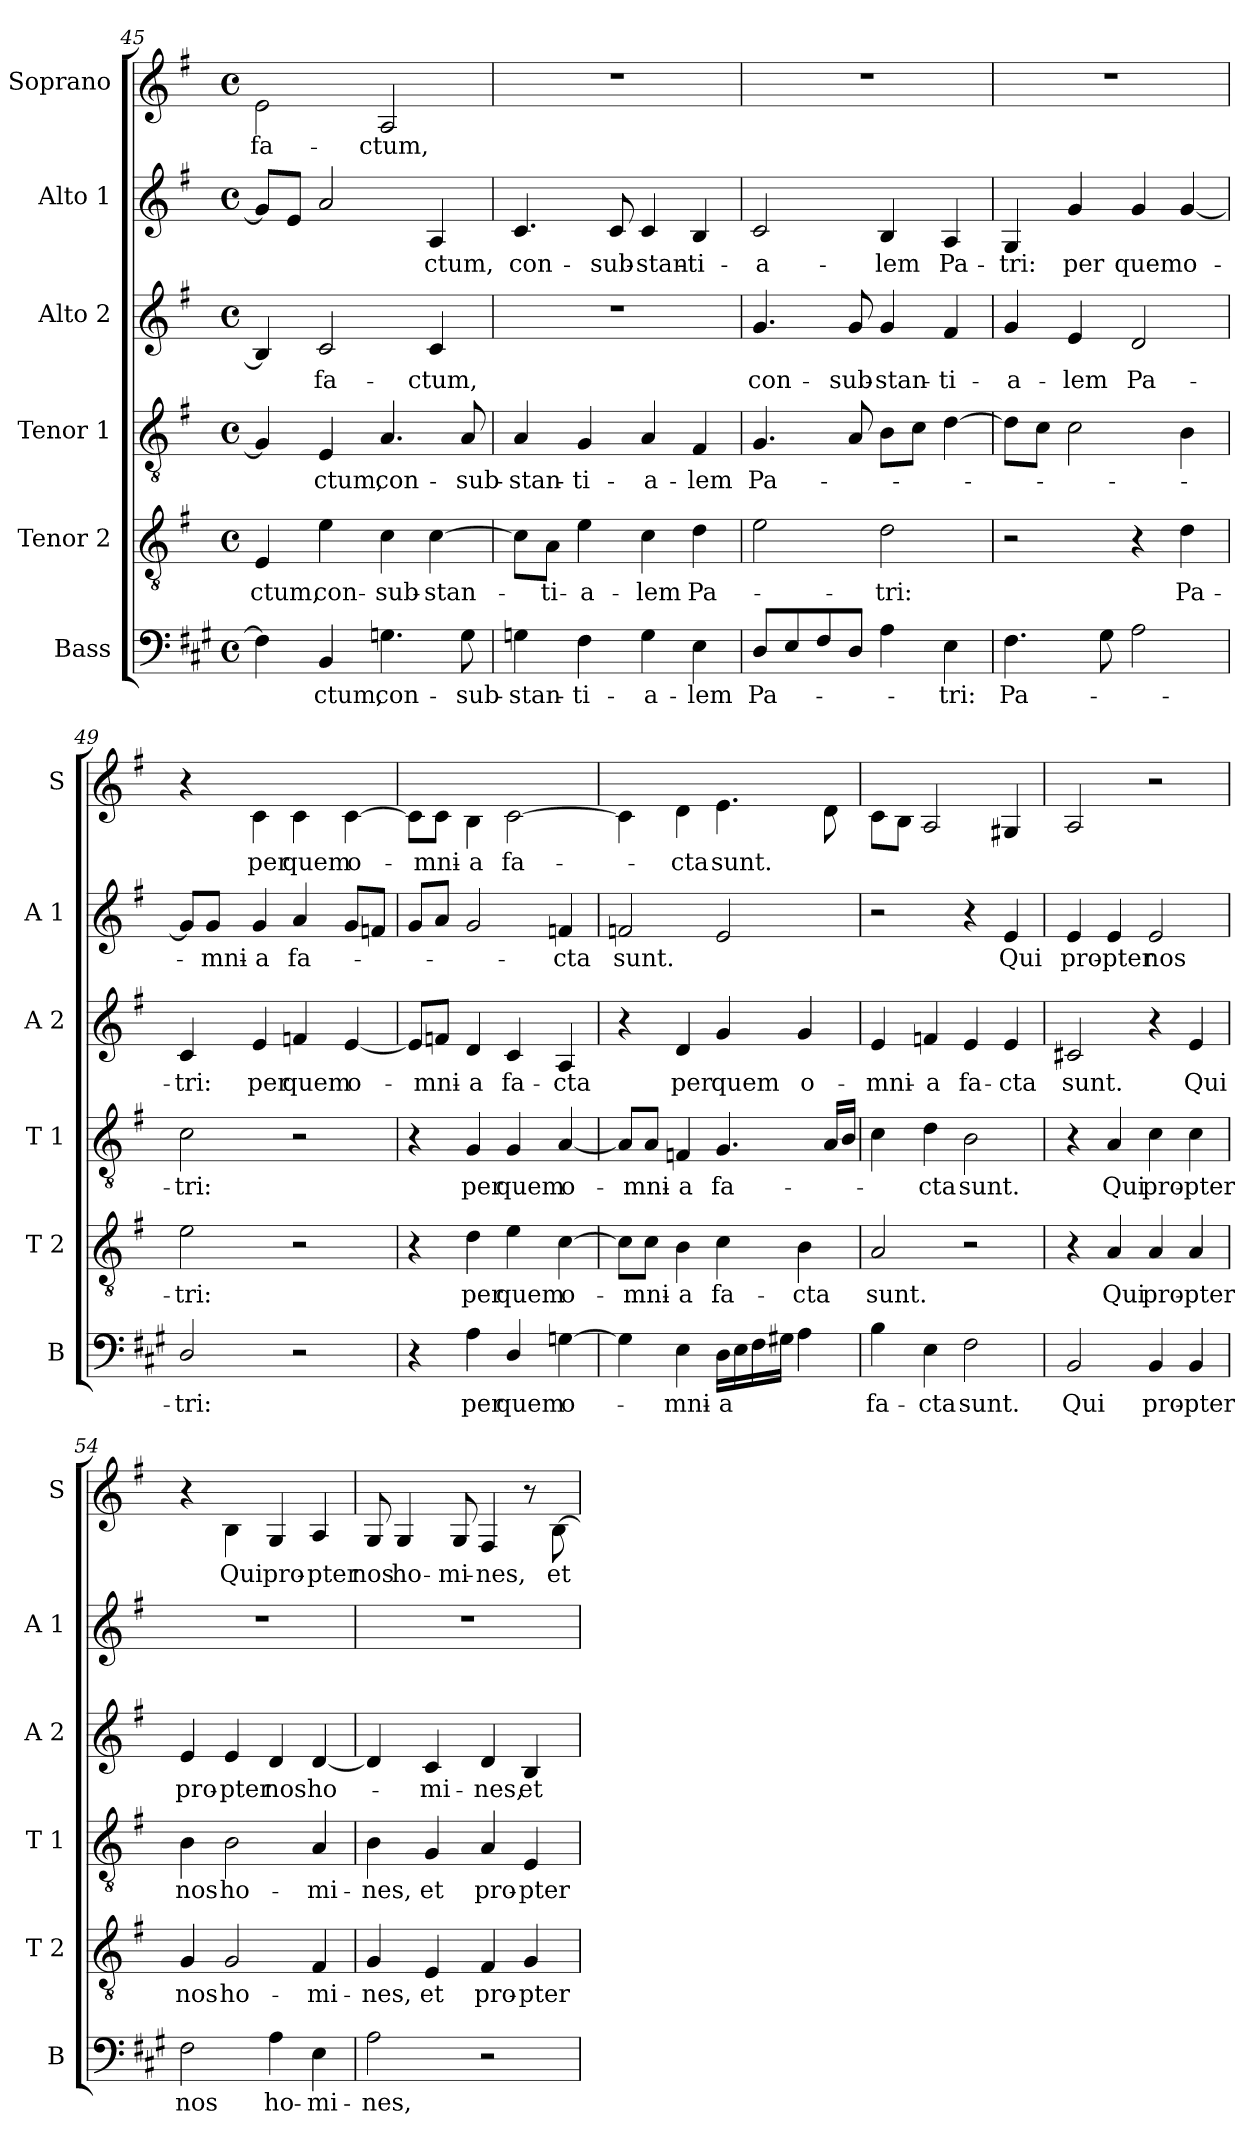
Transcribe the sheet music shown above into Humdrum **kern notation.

**kern	**text	**kern	**text	**kern	**text	**kern	**text	**kern	**text	**kern	**text
*part6	*part6	*part5	*part5	*part4	*part4	*part3	*part3	*part2	*part2	*part1	*part1
*staff6	*staff6	*staff5	*staff5	*staff4	*staff4	*staff3	*staff3	*staff2	*staff2	*staff1	*staff1
*I"Bass	*	*I"Tenor 2	*	*I"Tenor 1	*	*I"Alto 2	*	*I"Alto 1	*	*I"Soprano	*
*I'B	*	*I'T 2	*	*I'T 1	*	*I'A 2	*	*I'A 1	*	*I'S	*
*clefF4	*	*clefGv2	*	*clefGv2	*	*clefG2	*	*clefG2	*	*clefG2	*
*ITrd1c2	*	*	*	*	*	*	*	*	*	*ITrd-7c-12	*
*k[f#]	*	*k[f#]	*	*k[f#]	*	*k[f#]	*	*k[f#]	*	*k[f#]	*
*G:	*	*G:	*	*G:	*	*G:	*	*G:	*	*G:	*
*M4/4	*	*M4/4	*	*M4/4	*	*M4/4	*	*M4/4	*	*M4/4	*
*met(c)	*	*met(c)	*	*met(c)	*	*met(c)	*	*met(c)	*	*met(c)	*
=45	=45	=45	=45	=45	=45	=45	=45	=45	=45	=45	=45
4E\]	.	4E/	-ctum,	4G/]	.	4B/]	.	8g/L]	.	2ee\	fa-
.	.	.	.	.	.	.	.	8e/J	.	.	.
4AA/	-ctum,	4e\	con-	4E/	-ctum,	2c/	fa-	2a/	.	.	.
4.Fn\	con-	4c\	-sub-	4.A/	con-	.	.	.	.	2a/	-ctum,
.	.	[4c\	-stan-	.	.	4c/	-ctum,	4A/	-ctum,	.	.
8F\	-sub-	.	.	8A/	-sub-	.	.	.	.	.	.
=46	=46	=46	=46	=46	=46	=46	=46	=46	=46	=46	=46
4Fn\	-stan-	8c\L]	.	4A/	-stan-	1r	.	4.c/	con-	1r	.
.	.	8A\J	-ti-	.	.	.	.	.	.	.	.
4E\	-ti-	4e\	-a-	4G/	-ti-	.	.	.	.	.	.
.	.	.	.	.	.	.	.	8c/	-sub-	.	.
4F\	-a-	4c\	-lem	4A/	-a-	.	.	4c/	-stan-	.	.
4D\	-lem	4d\	Pa-	4F#/	-lem	.	.	4B/	-ti-	.	.
=47	=47	=47	=47	=47	=47	=47	=47	=47	=47	=47	=47
8C/L	Pa-	2e\	.	4.G/	Pa-	4.g/	con-	2c/	-a-	1r	.
8D/	.	.	.	.	.	.	.	.	.	.	.
8E/	.	.	.	.	.	.	.	.	.	.	.
8C/J	.	.	.	8A/	.	8g/	-sub-	.	.	.	.
4G\	.	2d\	-tri:	8B\L	.	4g/	-stan-	4B/	-lem	.	.
.	.	.	.	8c\J	.	.	.	.	.	.	.
4D\	-tri:	.	.	[4d\	.	4f#/	-ti-	4A/	Pa-	.	.
=48	=48	=48	=48	=48	=48	=48	=48	=48	=48	=48	=48
4.E\	Pa-	2r	.	8d\L]	.	4g/	-a-	4G/	-tri:	1r	.
.	.	.	.	8c\J	.	.	.	.	.	.	.
.	.	.	.	2c\	.	4e/	-lem	4g/	per	.	.
8F#\	.	.	.	.	.	.	.	.	.	.	.
2G\	.	4r	.	.	.	2d/	Pa-	4g/	quem	.	.
.	.	4d\	Pa-	4B\	.	.	.	[4g/	o-	.	.
!!LO:LB:g=z
=49	=49	=49	=49	=49	=49	=49	=49	=49	=49	=49	=49
2C/	-tri:	2e\	-tri:	2c\	-tri:	4c/	-tri:	8g/L]	.	4r	.
.	.	.	.	.	.	.	.	8g/J	-mni-	.	.
.	.	.	.	.	.	4e/	per	4g/	-a	4cc\	per
2r	.	2r	.	2r	.	4fn/	quem	4a/	fa-	4cc\	quem
.	.	.	.	.	.	[4e/	o-	8g/L	.	[4cc\	o-
.	.	.	.	.	.	.	.	8fn/J	.	.	.
=50	=50	=50	=50	=50	=50	=50	=50	=50	=50	=50	=50
4r	.	4r	.	4r	.	8e/L]	.	8g/L	.	8cc\L]	.
.	.	.	.	.	.	8fn/J	-mni-	8a/J	.	8cc\J	-mni-
4G\	per	4d\	per	4G/	per	4d/	-a	2g/	.	4b\	-a
4C/	quem	4e\	quem	4G/	quem	4c/	fa-	.	.	[2cc\	fa-
[4Fn\	o-	[4c\	o-	[4A/	o-	4A/	-cta	4fn/	-cta	.	.
=51	=51	=51	=51	=51	=51	=51	=51	=51	=51	=51	=51
4F\]	.	8c\L]	.	8A/L]	.	4r	.	2fn/	sunt.	4cc\]	.
.	.	8c\J	-mni-	8A/J	-mni-	.	.	.	.	.	.
4D\	-mni-	4B\	-a	4Fn/	-a	4d/	per	.	.	4dd\	-cta
16C\LL	-a	4c\	fa-	4.G/	fa-	4g/	quem	2e/	.	4.ee\	sunt.
16D\	.	.	.	.	.	.	.	.	.	.	.
16E\	.	.	.	.	.	.	.	.	.	.	.
16F#X\JJ	.	.	.	.	.	.	.	.	.	.	.
4G\	.	4B\	-cta	.	.	4g/	o-	.	.	.	.
.	.	.	.	16A/LL	.	.	.	.	.	8dd\	.
.	.	.	.	16B/JJ	.	.	.	.	.	.	.
=52	=52	=52	=52	=52	=52	=52	=52	=52	=52	=52	=52
4A\	fa-	2A/	sunt.	4c\	.	4e/	-mni-	2r	.	8cc\L	.
.	.	.	.	.	.	.	.	.	.	8b\J	.
4D\	-cta	.	.	4d\	-cta	4fn/	-a	.	.	2a/	.
2E\	sunt.	2r	.	2B\	sunt.	4e/	fa-	4r	.	.	.
.	.	.	.	.	.	4e/	-cta	4e/	Qui	4g#X/	.
=53	=53	=53	=53	=53	=53	=53	=53	=53	=53	=53	=53
2AA/	Qui	4r	.	4r	.	2c#X/	sunt.	4e/	pro-	2a/	.
.	.	4A/	Qui	4A/	Qui	.	.	4e/	-pter	.	.
4AA/	pro-	4A/	pro-	4c\	pro-	4r	.	2e/	nos	2r	.
4AA/	-pter	4A/	-pter	4c\	-pter	4e/	Qui	.	.	.	.
=54	=54	=54	=54	=54	=54	=54	=54	=54	=54	=54	=54
2E\	nos	4G/	nos	4B\	nos	4e/	pro-	1r	.	4r	.
.	.	2G/	ho-	2B\	ho-	4e/	-pter	.	.	4b\	Qui
4G\	ho-	.	.	.	.	4d/	nos	.	.	4g/	pro-
4D\	-mi-	4F#/	-mi-	4A/	-mi-	[4d/	ho-	.	.	4a/	-pter
!!LO:PB:g=z
=55	=55	=55	=55	=55	=55	=55	=55	=55	=55	=55	=55
2G\	-nes,	4G/	-nes,	4B\	-nes,	4d/]	.	1r	.	8g/	nos
.	.	.	.	.	.	.	.	.	.	4g/	ho-
.	.	4E/	et	4G/	et	4c/	-mi-	.	.	.	.
.	.	.	.	.	.	.	.	.	.	8g/	-mi-
2r	.	4F#/	pro-	4A/	pro-	4d/	-nes,	.	.	4f#/	-nes,
.	.	4G/	-pter	4E/	-pter	4B/	et	.	.	8r	.
.	.	.	.	.	.	.	.	.	.	[8b\	et
=	=	=	=	=	=	=	=	=	=	=	=
*-	*-	*-	*-	*-	*-	*-	*-	*-	*-	*-	*-
